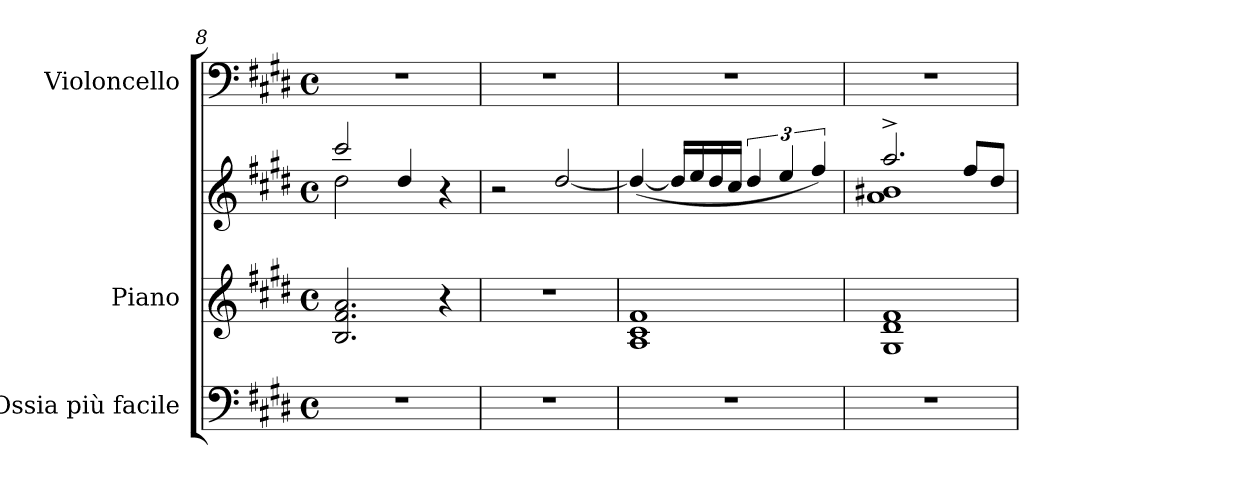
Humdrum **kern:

**kern	**kern	**kern	**kern
*part3	*part2	*part2	*part1
*staff4	*staff3	*staff2	*staff1
*I"Ossia più facile	*I"Piano	*	*I"Violoncello
*	*I'Pno	*	*I'Vc
*clefF4	*clefG2	*clefG2	*clefF4
*k[f#c#g#d#]	*k[f#c#g#d#]	*k[f#c#g#d#]	*k[f#c#g#d#]
*M4/4	*M4/4	*M4/4	*M4/4
*met(c)	*met(c)	*met(c)	*met(c)
=8	=8	=8	=8
*	*	*^	*
1r	2.B/ 2.f#/ 2.a/	2ccc#/	2dd#\	1r
.	.	4dd#/	2ryy	.
.	4r	4r	.	.
*	*	*v	*v	*
=9	=9	=9	=9
1r	1r	2r	1r
.	.	[<2dd#/	.
=10	=10	=10	=10
1r	1A 1c# 1f#	(<4dd#/_	1r
.	.	16dd#/LL]	.
.	.	16ee/	.
.	.	16dd#/	.
.	.	16cc#/JJ	.
.	.	6dd#/	.
.	.	6ee/	.
.	.	6ff#/)	.
=11	=11	=11	=11
*	*	*^	*
1r	1G# 1d# 1f#	2.aa^/	1a 1b#X	1r
.	.	8ff#/L	.	.
.	.	8dd#/J	.	.
*	*	*v	*v	*
=	=	=	=
*-	*-	*-	*-
